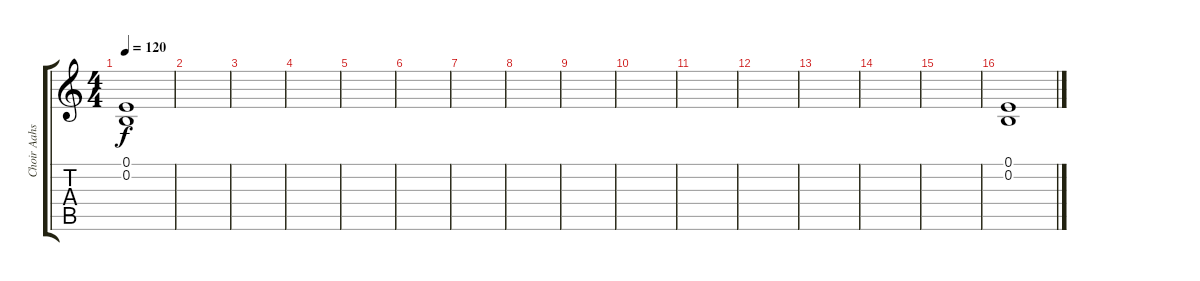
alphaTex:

\track ("Choir Aahs" "Choir Aahs") {instrument choiraahs}
\staff {score tabs}
\tuning (E4 B3 G3 D3 A2 E2) {hide}
\ts (4 4)
\tempo 120
\clef g2
\ks c
(0.1{t} 0.2{t}).1{dy f} |
|
|
|
|
|
|
|
|
|
|
|
|
|
|
(0.1 0.2).1
